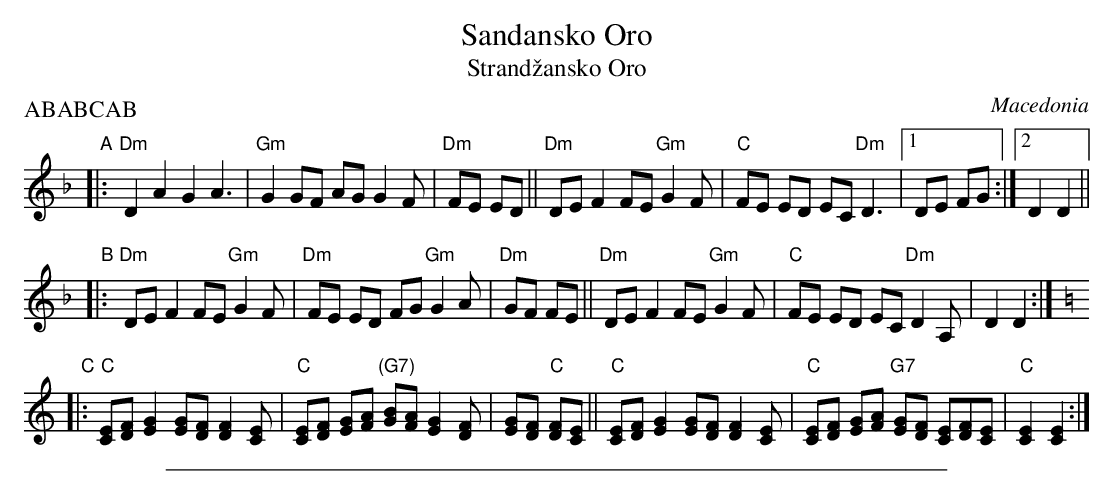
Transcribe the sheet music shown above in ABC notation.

X:1
T: Sandansko Oro
T: Strand\vzansko Oro
P: ABABCAB
O: Macedonia
M: 9.9.4/8
K: Dm
"A"\
|: "Dm"D2 A2 G2     A3  | "Gm"G2 GF AG    G2F | "Dm"FE ED \
|| "Dm"DE F2 FE "Gm"G2F |  "C"FE ED EC "Dm"D3 |1 DE FG :|2 D2 D2 ||
"B"\
|: "Dm"DE F2 FE "Gm"G2F | "Dm"FE ED FG "Gm"G2A | "Dm"GF FE \
|| "Dm"DE F2 FE "Gm"G2F |  "C"FE ED EC "Dm"D2A,|     D2 D2 :|
K: C
"C"\
|: "C"[EC][FD] [G2E2]   [GE][FD] [F2D2][EC] \
|  "C"[EC][FD] [GE][AF] "(G7)"[BG][AF] [G2E2][FD] \
|     [GE][FD] "C"[FD][EC] \
|| "C"[EC][FD] [G2E2]   [GE][FD] [F2D2][EC] \
|  "C"[EC][FD] [GE][AF] "G7"[GE][FD] [EC][FD][EC] \
|  "C"[E2C2]   [E2C2] :|
